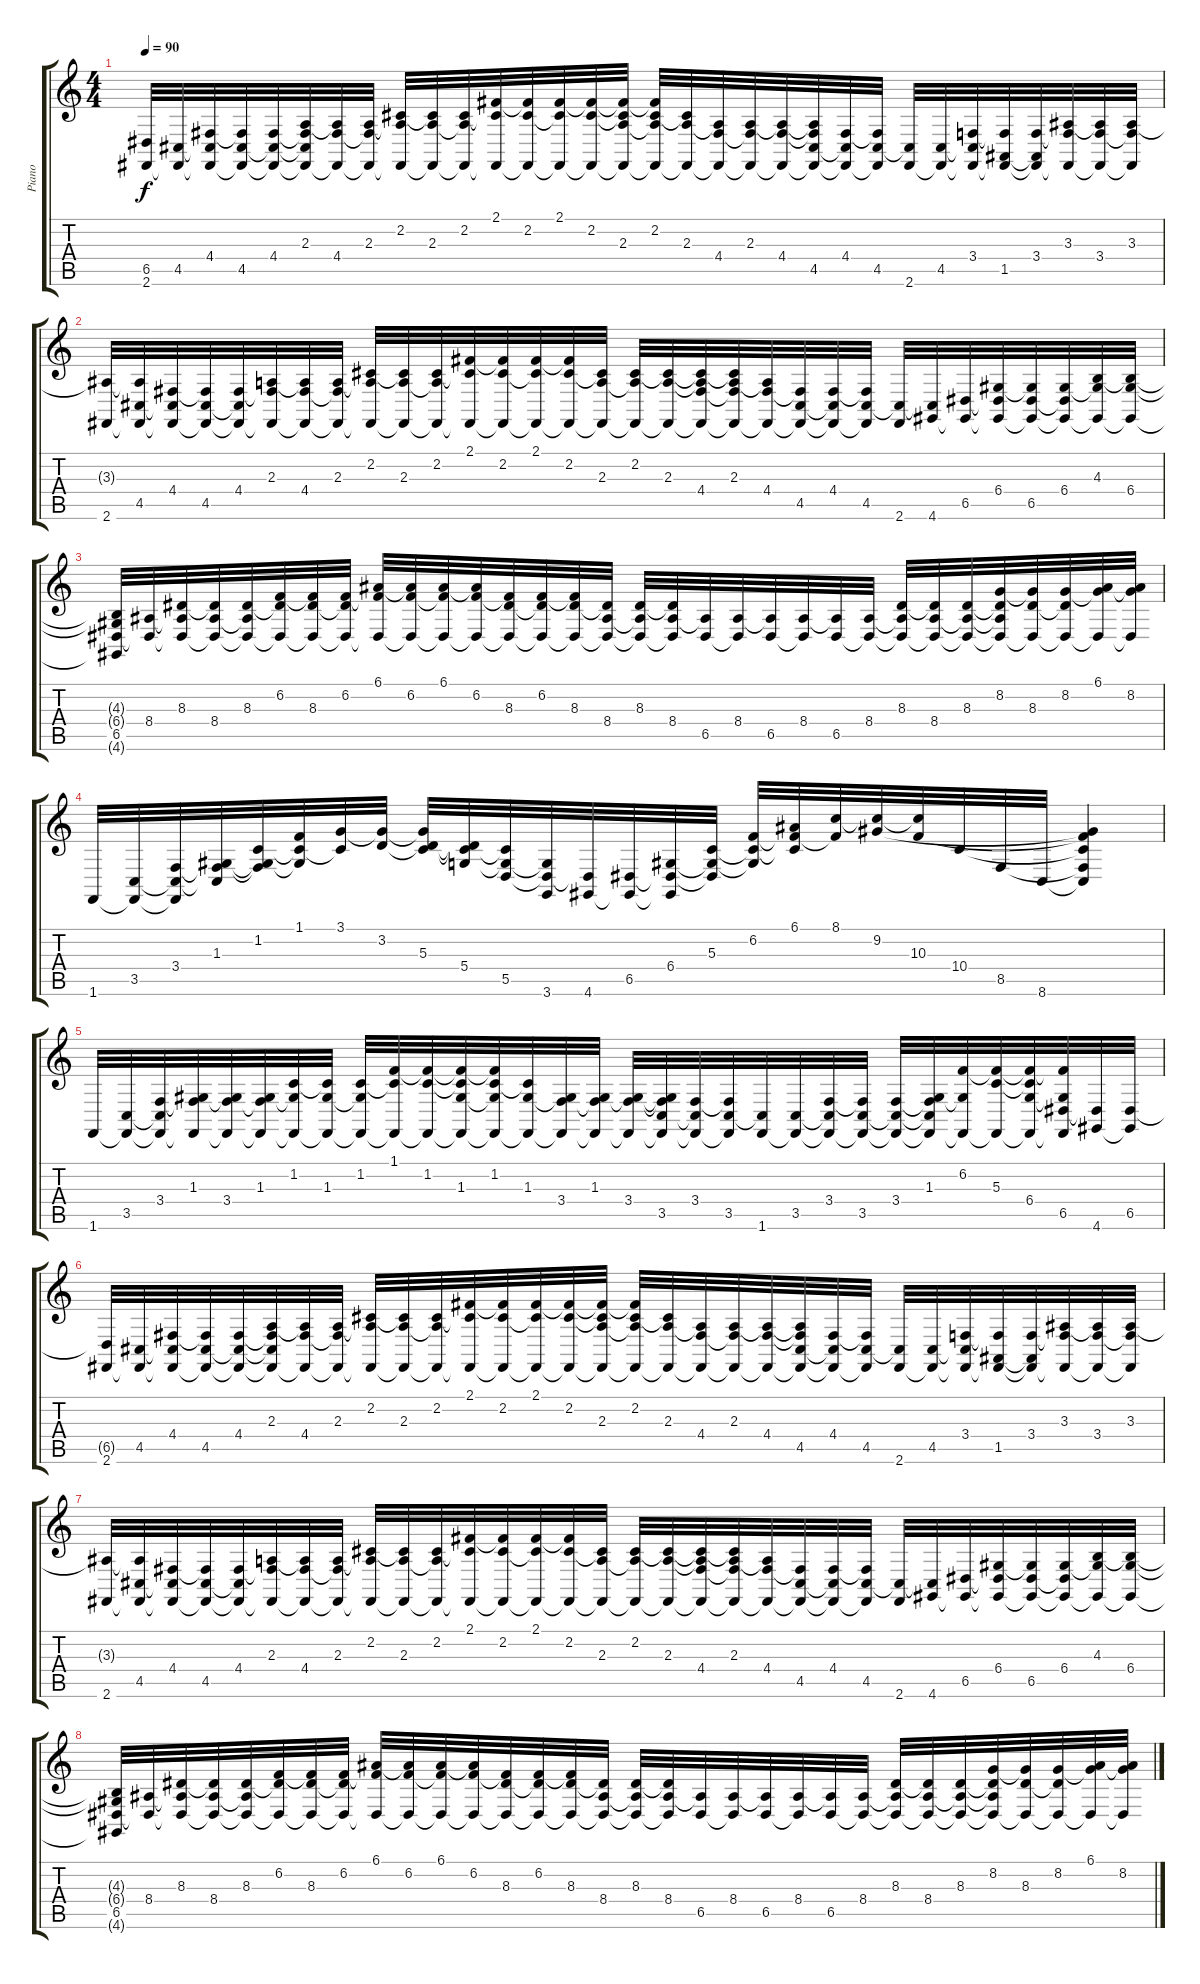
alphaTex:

\track ("Piano" "Piano") {instrument acousticgrandpiano}
\staff {score tabs}
\tuning (E4 B3 G3 D3 A2 E2) {hide}
\ts (4 4)
\tempo 90
\clef g2
\ks c
(6.5{t} 2.6).32{dy f} (4.5 2.6{t}).32 (4.4 4.5{t} 2.6{t}).32 (4.4{t} 4.5 2.6{t}).32 (4.4 4.5{t} 2.6{t}).32 (2.3 4.4{t} 4.5{t} 2.6{t}).32 (2.3{t} 4.4 2.6{t}).32 (2.3 4.4{t} 2.6{t}).32 (2.2 2.3{t} 2.6{t}).32 (2.2{t} 2.3 2.6{t}).32 (2.2 2.3{t} 2.6{t}).32 (2.1 2.2{t} 2.6{t}).32 (2.1{t} 2.2 2.6{t}).32 (2.1 2.2{t} 2.6{t}).32 (2.1{t} 2.2 2.6{t}).32 (2.1{t} 2.2{t} 2.3 2.6{t}).32 (2.1{t} 2.2 2.3{t} 2.6{t}).32 (2.2{t} 2.3 2.6{t}).32 (2.3{t} 4.4 2.6{t}).32 (2.3 4.4{t} 2.6{t}).32 (2.3{t} 4.4 2.6{t}).32 (2.3{t} 4.4{t} 4.5 2.6{t}).32 (4.4 4.5{t} 2.6{t}).32 (4.4{t} 4.5 2.6{t}).32 (4.5{t} 2.6).32 (4.5 2.6{t}).32 (3.4 4.5{t} 2.6{t}).32 (3.4{t} 1.5 2.6{t}).32 (3.4 1.5{t} 2.6{t}).32 (3.3 3.4{t} 2.6{t}).32 (3.3{t} 3.4 2.6{t}).32 (3.3 3.4{t} 2.6{t}).32 |
(3.3{t} 2.6).32 (3.3{t} 4.5 2.6{t}).32 (4.4 4.5{t} 2.6{t}).32 (4.4{t} 4.5 2.6{t}).32 (4.4 4.5{t} 2.6{t}).32 (2.3 4.4{t} 2.6{t}).32 (2.3{t} 4.4 2.6{t}).32 (2.3 4.4{t} 2.6{t}).32 (2.2 2.3{t} 2.6{t}).32 (2.2{t} 2.3 2.6{t}).32 (2.2 2.3{t} 2.6{t}).32 (2.1 2.2{t} 2.6{t}).32 (2.1{t} 2.2 2.6{t}).32 (2.1 2.2{t} 2.6{t}).32 (2.1{t} 2.2 2.6{t}).32 (2.2{t} 2.3 2.6{t}).32 (2.2 2.3{t} 2.6{t}).32 (2.2{t} 2.3 2.6{t}).32 (2.2{t} 2.3{t} 4.4 2.6{t}).32 (2.2{t} 2.3 4.4{t} 2.6{t}).32 (2.3{t} 4.4 2.6{t}).32 (4.4{t} 4.5 2.6{t}).32 (4.4 4.5{t} 2.6{t}).32 (4.4{t} 4.5 2.6{t}).32 (4.5{t} 2.6).32 (4.5{t} 4.6).32 (6.5 4.6{t}).32 (6.4 6.5{t} 4.6{t}).32 (6.4{t} 6.5 4.6{t}).32 (6.4 6.5{t} 4.6{t}).32 (4.3 6.4{t} 4.6{t}).32 (4.3{t} 6.4 4.6{t}).32 |
(4.3{t} 6.4{t} 6.5 4.6{t}).32 (8.4 6.5{t}).32 (8.3 8.4{t} 6.5{t}).32 (8.3{t} 8.4 6.5{t}).32 (8.3 8.4{t} 6.5{t}).32 (6.2 8.3{t} 6.5{t}).32 (6.2{t} 8.3 6.5{t}).32 (6.2 8.3{t} 6.5{t}).32 (6.1 6.2{t} 6.5{t}).32 (6.1{t} 6.2 6.5{t}).32 (6.1 6.2{t} 6.5{t}).32 (6.1{t} 6.2 6.5{t}).32 (6.2{t} 8.3 6.5{t}).32 (6.2 8.3{t} 6.5{t}).32 (6.2{t} 8.3 6.5{t}).32 (8.3{t} 8.4 6.5{t}).32 (8.3 8.4{t} 6.5{t}).32 (8.3{t} 8.4 6.5{t}).32 (8.4{t} 6.5).32 (8.4 6.5{t}).32 (8.4{t} 6.5).32 (8.4 6.5{t}).32 (8.4{t} 6.5).32 (8.4 6.5{t}).32 (8.3 8.4{t} 6.5{t}).32 (8.3{t} 8.4 6.5{t}).32 (8.3 8.4{t} 6.5{t}).32 (8.2 8.3{t} 8.4{t} 6.5{t}).32 (8.2{t} 8.3 6.5{t}).32 (8.2 8.3{t} 6.5{t}).32 (6.1 8.2{t} 6.5{t}).32 (6.1{t} 8.2 6.5{t}).32 |
1.6.32 (3.5 1.6{t}).32 (3.4 3.5{t} 1.6{t}).32 (1.3 3.4{t} 3.5{t}).32 (1.2 1.3{t} 3.4{t}).32 (1.1 1.2{t} 1.3{t}).32 (3.1 1.2{t}).32 (3.1{t} 3.2).32 (3.1{t} 3.2{t} 5.3).32 (3.2{t} 5.3{t} 5.4).32 (5.3{t} 5.4{t} 5.5).32 (5.4{t} 5.5{t} 3.6).32 (5.5{t} 4.6).32 (6.5 4.6{t}).32 (6.4 6.5{t} 4.6{t}).32 (5.3 6.4{t} 6.5{t}).32 (6.2 5.3{t} 6.4{t}).32 (6.1 6.2{t} 5.3{t}).32 (8.1 6.2{t}).32 (8.1{t} 9.2).32 (8.1{t} 10.3).32 10.4.32 8.5.32 8.6.32 (9.2{t} 10.3{t} 10.4{t} 8.5{t} 8.6{t}).4 |
1.6.32 (3.5 1.6{t}).32 (3.4 3.5{t} 1.6{t}).32 (1.3 3.4{t} 1.6{t}).32 (1.3{t} 3.4 1.6{t}).32 (1.3 3.4{t} 1.6{t}).32 (1.2 1.3{t} 1.6{t}).32 (1.2{t} 1.3 1.6{t}).32 (1.2 1.3{t} 1.6{t}).32 (1.1 1.2{t} 1.6{t}).32 (1.1{t} 1.2 1.6{t}).32 (1.1{t} 1.2{t} 1.3 1.6{t}).32 (1.1{t} 1.2 1.3{t} 1.6{t}).32 (1.2{t} 1.3 1.6{t}).32 (1.3{t} 3.4 1.6{t}).32 (1.3 3.4{t} 1.6{t}).32 (1.3{t} 3.4 1.6{t}).32 (1.3{t} 3.4{t} 3.5 1.6{t}).32 (3.4 3.5{t} 1.6{t}).32 (3.4{t} 3.5 1.6{t}).32 (3.5{t} 1.6).32 (3.5 1.6{t}).32 (3.4 3.5{t} 1.6{t}).32 (3.4{t} 3.5 1.6{t}).32 (3.4 3.5{t} 1.6{t}).32 (1.3 3.4{t} 3.5{t} 1.6{t}).32 (6.2 1.3{t} 1.6{t}).32 (6.2{t} 5.3 1.6{t}).32 (6.2{t} 5.3{t} 6.4 1.6{t}).32 (6.2{t} 6.4{t} 6.5 1.6{t}).32 (6.5{t} 4.6).32 (6.5 4.6{t}).32 |
(6.5{t} 2.6).32 (4.5 2.6{t}).32 (4.4 4.5{t} 2.6{t}).32 (4.4{t} 4.5 2.6{t}).32 (4.4 4.5{t} 2.6{t}).32 (2.3 4.4{t} 4.5{t} 2.6{t}).32 (2.3{t} 4.4 2.6{t}).32 (2.3 4.4{t} 2.6{t}).32 (2.2 2.3{t} 2.6{t}).32 (2.2{t} 2.3 2.6{t}).32 (2.2 2.3{t} 2.6{t}).32 (2.1 2.2{t} 2.6{t}).32 (2.1{t} 2.2 2.6{t}).32 (2.1 2.2{t} 2.6{t}).32 (2.1{t} 2.2 2.6{t}).32 (2.1{t} 2.2{t} 2.3 2.6{t}).32 (2.1{t} 2.2 2.3{t} 2.6{t}).32 (2.2{t} 2.3 2.6{t}).32 (2.3{t} 4.4 2.6{t}).32 (2.3 4.4{t} 2.6{t}).32 (2.3{t} 4.4 2.6{t}).32 (2.3{t} 4.4{t} 4.5 2.6{t}).32 (4.4 4.5{t} 2.6{t}).32 (4.4{t} 4.5 2.6{t}).32 (4.5{t} 2.6).32 (4.5 2.6{t}).32 (3.4 4.5{t} 2.6{t}).32 (3.4{t} 1.5 2.6{t}).32 (3.4 1.5{t} 2.6{t}).32 (3.3 3.4{t} 2.6{t}).32 (3.3{t} 3.4 2.6{t}).32 (3.3 3.4{t} 2.6{t}).32 |
(3.3{t} 2.6).32 (3.3{t} 4.5 2.6{t}).32 (4.4 4.5{t} 2.6{t}).32 (4.4{t} 4.5 2.6{t}).32 (4.4 4.5{t} 2.6{t}).32 (2.3 4.4{t} 2.6{t}).32 (2.3{t} 4.4 2.6{t}).32 (2.3 4.4{t} 2.6{t}).32 (2.2 2.3{t} 2.6{t}).32 (2.2{t} 2.3 2.6{t}).32 (2.2 2.3{t} 2.6{t}).32 (2.1 2.2{t} 2.6{t}).32 (2.1{t} 2.2 2.6{t}).32 (2.1 2.2{t} 2.6{t}).32 (2.1{t} 2.2 2.6{t}).32 (2.2{t} 2.3 2.6{t}).32 (2.2 2.3{t} 2.6{t}).32 (2.2{t} 2.3 2.6{t}).32 (2.2{t} 2.3{t} 4.4 2.6{t}).32 (2.2{t} 2.3 4.4{t} 2.6{t}).32 (2.3{t} 4.4 2.6{t}).32 (4.4{t} 4.5 2.6{t}).32 (4.4 4.5{t} 2.6{t}).32 (4.4{t} 4.5 2.6{t}).32 (4.5{t} 2.6).32 (4.5{t} 4.6).32 (6.5 4.6{t}).32 (6.4 6.5{t} 4.6{t}).32 (6.4{t} 6.5 4.6{t}).32 (6.4 6.5{t} 4.6{t}).32 (4.3 6.4{t} 4.6{t}).32 (4.3{t} 6.4 4.6{t}).32 |
(4.3{t} 6.4{t} 6.5 4.6{t}).32 (8.4 6.5{t}).32 (8.3 8.4{t} 6.5{t}).32 (8.3{t} 8.4 6.5{t}).32 (8.3 8.4{t} 6.5{t}).32 (6.2 8.3{t} 6.5{t}).32 (6.2{t} 8.3 6.5{t}).32 (6.2 8.3{t} 6.5{t}).32 (6.1 6.2{t} 6.5{t}).32 (6.1{t} 6.2 6.5{t}).32 (6.1 6.2{t} 6.5{t}).32 (6.1{t} 6.2 6.5{t}).32 (6.2{t} 8.3 6.5{t}).32 (6.2 8.3{t} 6.5{t}).32 (6.2{t} 8.3 6.5{t}).32 (8.3{t} 8.4 6.5{t}).32 (8.3 8.4{t} 6.5{t}).32 (8.3{t} 8.4 6.5{t}).32 (8.4{t} 6.5).32 (8.4 6.5{t}).32 (8.4{t} 6.5).32 (8.4 6.5{t}).32 (8.4{t} 6.5).32 (8.4 6.5{t}).32 (8.3 8.4{t} 6.5{t}).32 (8.3{t} 8.4 6.5{t}).32 (8.3 8.4{t} 6.5{t}).32 (8.2 8.3{t} 8.4{t} 6.5{t}).32 (8.2{t} 8.3 6.5{t}).32 (8.2 8.3{t} 6.5{t}).32 (6.1 8.2{t} 6.5{t}).32 (6.1{t} 8.2 6.5{t}).32
